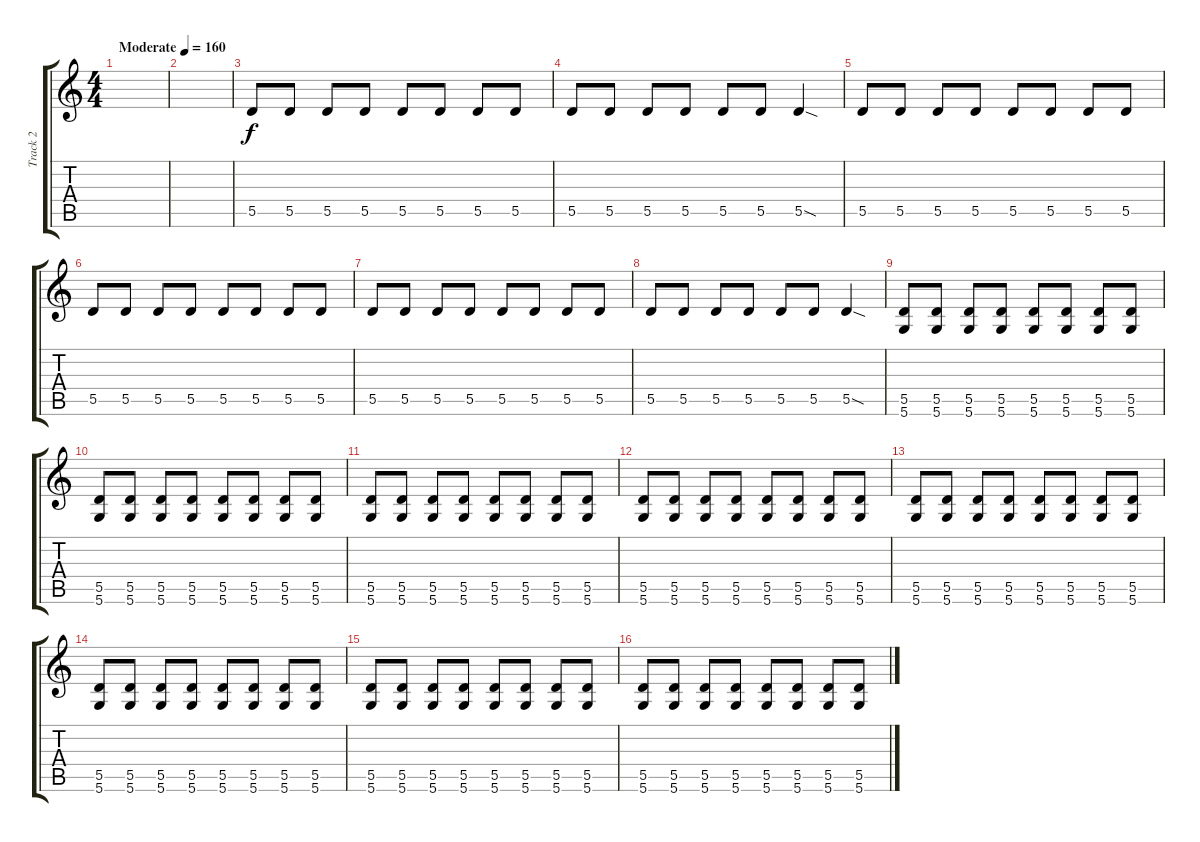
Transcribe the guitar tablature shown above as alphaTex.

\track ("Track 2" "Track 2") {instrument distortionguitar}
\staff {score tabs}
\tuning (E4 B3 G3 D3 A2 D2) {hide}
\ts (4 4)
\tempo (160 "Moderate")
\clef g2
\ks c
|
|
5.5.8 5.5.8 5.5.8 5.5.8 5.5.8 5.5.8 5.5.8 5.5.8 |
5.5.8 5.5.8 5.5.8 5.5.8 5.5.8 5.5.8 5.5{sod}.4 |
5.5.8 5.5.8 5.5.8 5.5.8 5.5.8 5.5.8 5.5.8 5.5.8 |
5.5.8 5.5.8 5.5.8 5.5.8 5.5.8 5.5.8 5.5.8 5.5.8 |
5.5.8 5.5.8 5.5.8 5.5.8 5.5.8 5.5.8 5.5.8 5.5.8 |
5.5.8 5.5.8 5.5.8 5.5.8 5.5.8 5.5.8 5.5{sod}.4 |
(5.5 5.6).8 (5.5 5.6).8 (5.5 5.6).8 (5.5 5.6).8 (5.5 5.6).8 (5.5 5.6).8 (5.5 5.6).8 (5.5 5.6).8 |
(5.5 5.6).8 (5.5 5.6).8 (5.5 5.6).8 (5.5 5.6).8 (5.5 5.6).8 (5.5 5.6).8 (5.5 5.6).8 (5.5 5.6).8 |
(5.5 5.6).8 (5.5 5.6).8 (5.5 5.6).8 (5.5 5.6).8 (5.5 5.6).8 (5.5 5.6).8 (5.5 5.6).8 (5.5 5.6).8 |
(5.5 5.6).8 (5.5 5.6).8 (5.5 5.6).8 (5.5 5.6).8 (5.5 5.6).8 (5.5 5.6).8 (5.5 5.6).8 (5.5 5.6).8 |
(5.5 5.6).8 (5.5 5.6).8 (5.5 5.6).8 (5.5 5.6).8 (5.5 5.6).8 (5.5 5.6).8 (5.5 5.6).8 (5.5 5.6).8 |
(5.5 5.6).8 (5.5 5.6).8 (5.5 5.6).8 (5.5 5.6).8 (5.5 5.6).8 (5.5 5.6).8 (5.5 5.6).8 (5.5 5.6).8 |
(5.5 5.6).8 (5.5 5.6).8 (5.5 5.6).8 (5.5 5.6).8 (5.5 5.6).8 (5.5 5.6).8 (5.5 5.6).8 (5.5 5.6).8 |
(5.5 5.6).8 (5.5 5.6).8 (5.5 5.6).8 (5.5 5.6).8 (5.5 5.6).8 (5.5 5.6).8 (5.5 5.6).8 (5.5 5.6).8
